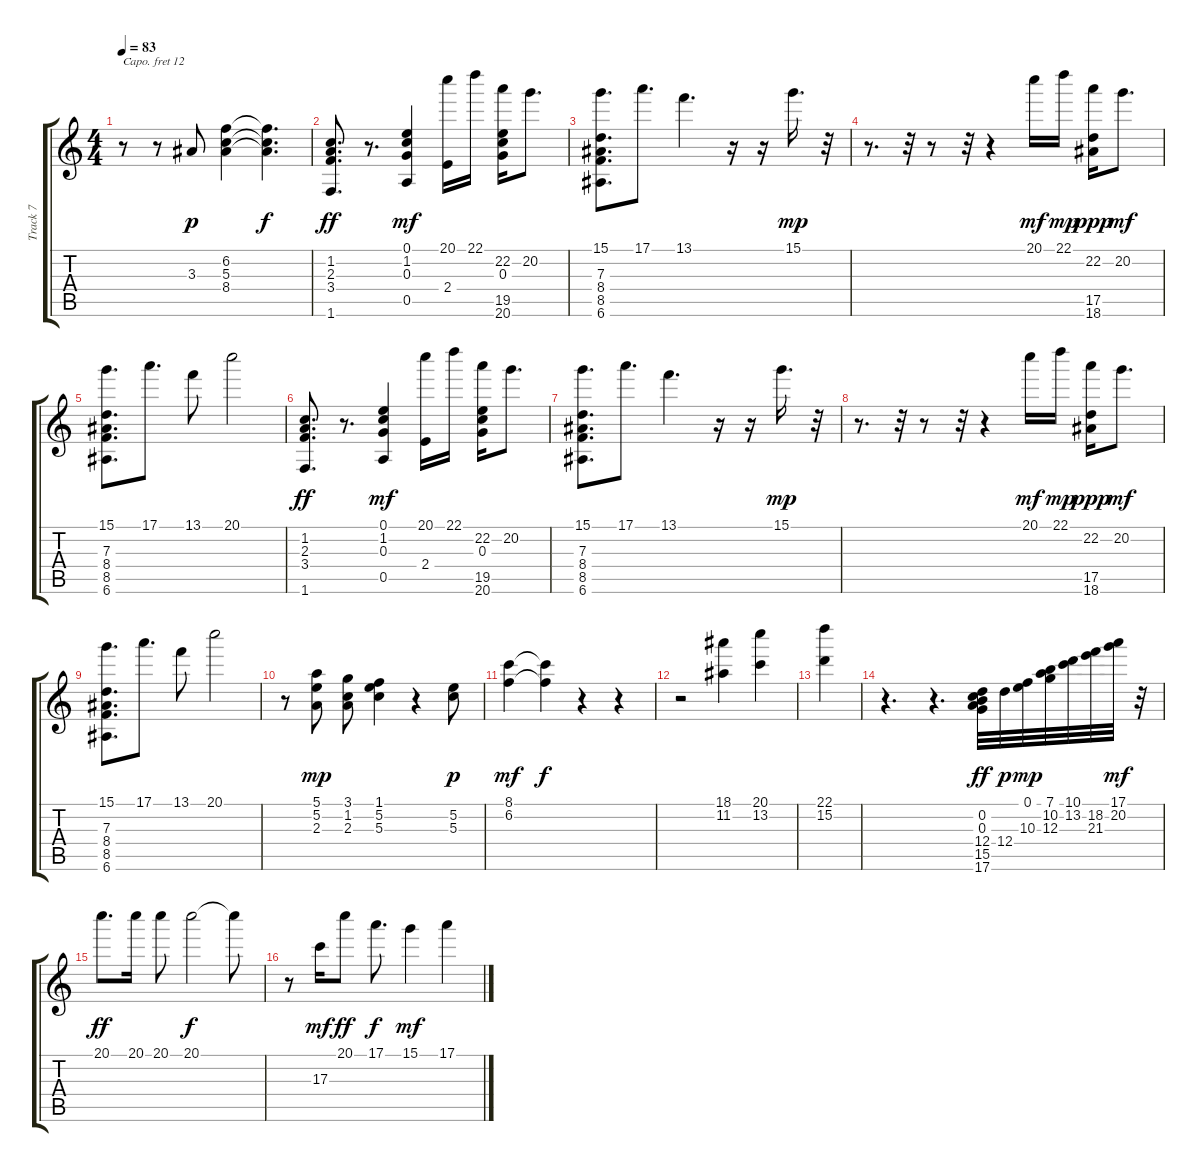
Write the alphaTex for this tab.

\track ("Track 7" "Track 7") {instrument fx7echoes}
\staff {score tabs}
\capo 12
\tuning (E4 B3 G3 D3 A2 E2) {hide}
\ts (4 4)
\tempo 83
\clef g2
\ks c
r.8{dy mf balance 2} r.8 3.3.8{dy p} (6.2 5.3 8.4).4 (6.2{t} 5.3{t} 8.4{t}).4{d dy f} |
(1.2 2.3 3.4 1.6).8{d dy ff volume 7 balance 14} r.8{d} (0.1 1.2 0.3 0.5).4{dy mf} (20.1 2.4).16 22.1.16 (22.2 0.3 19.5 20.6).16 20.2.8{d} |
(15.1 7.3 8.4 8.5 6.6).8{d} 17.1.8{d} 13.1.4{d} r.16 r.16 15.1.16{d dy mp} r.32 |
r.8{d} r.32 r.8 r.32 r.4 20.1.16{dy mf} 22.1.16{dy mp} (22.2 17.5 18.6).16{dy ppp} 20.2.8{d dy mf} |
(15.1 7.3 8.4 8.5 6.6).8{d} 17.1.8{d} 13.1.8 20.1.2 |
(1.2 2.3 3.4 1.6).8{d dy ff volume 8} r.8{d} (0.1 1.2 0.3 0.5).4{dy mf} (20.1 2.4).16 22.1.16 (22.2 0.3 19.5 20.6).16 20.2.8{d} |
(15.1 7.3 8.4 8.5 6.6).8{d} 17.1.8{d} 13.1.4{d} r.16 r.16 15.1.16{d dy mp} r.32 |
r.8{d} r.32 r.8 r.32 r.4 20.1.16{dy mf} 22.1.16{dy mp} (22.2 17.5 18.6).16{dy ppp} 20.2.8{d dy mf} |
(15.1 7.3 8.4 8.5 6.6).8{d} 17.1.8{d} 13.1.8 20.1.2 |
r.8 (5.1 5.2 2.3).8{dy mp} (3.1 1.2 2.3).8 (1.1 5.2 5.3).4 r.4 (5.2 5.3).8{dy p} |
(8.1 6.2).4{dy mf} (8.1{t} 6.2{t}).4{dy f} r.4 r.4 |
r.2 (18.1 11.2).4 (20.1 13.2).4 |
(22.1 15.2).4 |
r.4{d} r.4{d} (0.2 0.3 12.4 15.5 17.6).32{dy ff} 12.4.32{dy p} (0.1 10.3).32{dy mp} (7.1 10.2 12.3).32 (10.1 13.2).32 (18.2 21.3).32 (17.1 20.2).32{dy mf} r.32 |
20.1.8{d dy ff} 20.1.16 20.1.8 20.1.2{dy f} 20.1{t}.8 |
r.8 17.3.16{dy mf} 20.1.8{dy ff} 17.1.8{d dy f} 15.1.4{dy mf} 17.1.4
